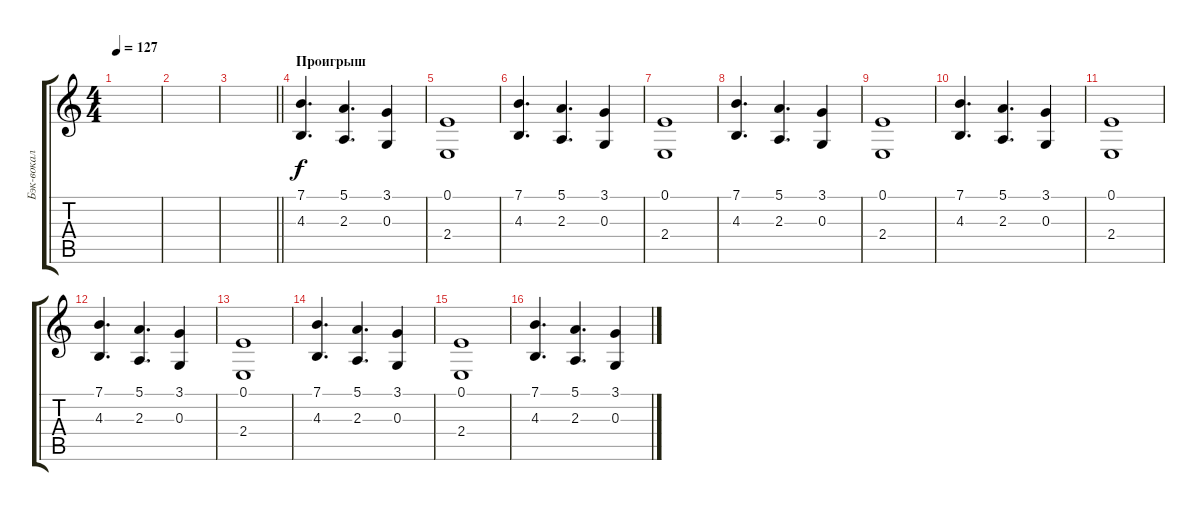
\track ("Бэк-вокал" "Бэк-вокал") {instrument tenorsax}
\staff {score tabs}
\tuning (E4 B3 G3 D3 A2 E2) {hide}
\ts (4 4)
\tempo 127
\clef g2
\ks c
|
|
\barLineRight lightlight
|
\section ("" "Проигрыш")
(7.1 4.3).4{d} (5.1 2.3).4{d} (3.1 0.3).4 |
(0.1 2.4).1 |
(7.1 4.3).4{d} (5.1 2.3).4{d} (3.1 0.3).4 |
(0.1 2.4).1 |
(7.1 4.3).4{d} (5.1 2.3).4{d} (3.1 0.3).4 |
(0.1 2.4).1 |
(7.1 4.3).4{d} (5.1 2.3).4{d} (3.1 0.3).4 |
(0.1 2.4).1 |
(7.1 4.3).4{d} (5.1 2.3).4{d} (3.1 0.3).4 |
(0.1 2.4).1 |
(7.1 4.3).4{d} (5.1 2.3).4{d} (3.1 0.3).4 |
(0.1 2.4).1 |
(7.1 4.3).4{d} (5.1 2.3).4{d} (3.1 0.3).4
